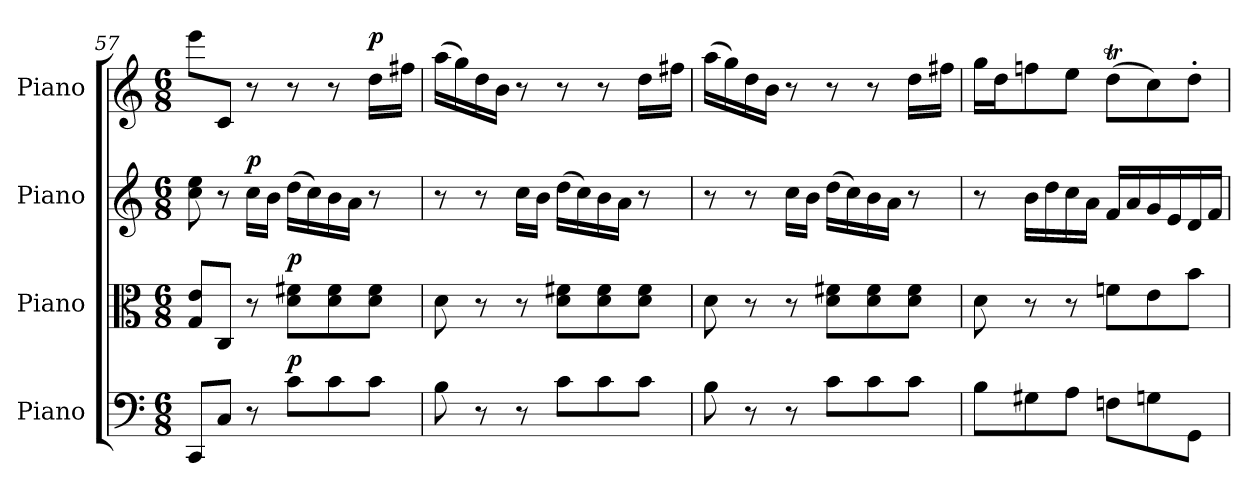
**kern	**dynam	**kern	**dynam	**kern	**dynam	**kern	**dynam
*part4	*part4	*part3	*part3	*part2	*part2	*part1	*part1
*staff4	*staff4	*staff3	*staff3	*staff2	*staff2	*staff1	*staff1
*I"Piano	*	*I"Piano	*	*I"Piano	*	*I"Piano	*
*I'Pno	*	*I'Pno	*	*I'Pno	*	*I'Pno	*
*clefF4	*	*clefC3	*	*clefG2	*	*clefG2	*
*k[]	*	*k[]	*	*k[]	*	*k[]	*
*M6/8	*	*M6/8	*	*M6/8	*	*M6/8	*
=57	=57	=57	=57	=57	=57	=57	=57
8CC/L	.	8G/ 8e/L	.	8cc\ 8ee\	.	8eee\L	.
8C/J	.	8C/J	.	8r	.	8c/J	.
!	!	!	!	!	!LO:DY:a	!	!
8r	.	8r	.	16cc\LL	p	8r	.
.	.	.	.	16b\JJ	.	.	.
!	!LO:DY:a	!	!LO:DY:a	!	!	!	!
8c\L	p	8d\ 8f#X\L	p	(16dd\LL	.	8r	.
.	.	.	.	16cc\)	.	.	.
8c\	.	8d\ 8f#\	.	16b\	.	8r	.
.	.	.	.	16a\JJ	.	.	.
!	!	!	!	!	!	!	!LO:DY:a
8c\J	.	8d\ 8f#\J	.	8r	.	16dd\LL	p
.	.	.	.	.	.	16ff#X\JJ	.
=58	=58	=58	=58	=58	=58	=58	=58
8B\	.	8d\	.	8r	.	(16aa\LL	.
.	.	.	.	.	.	16gg\)	.
8r	.	8r	.	8r	.	16dd\	.
.	.	.	.	.	.	16b\JJ	.
8r	.	8r	.	16cc\LL	.	8r	.
.	.	.	.	16b\JJ	.	.	.
8c\L	.	8d\ 8f#X\L	.	(16dd\LL	.	8r	.
.	.	.	.	16cc\)	.	.	.
8c\	.	8d\ 8f#\	.	16b\	.	8r	.
.	.	.	.	16a\JJ	.	.	.
8c\J	.	8d\ 8f#\J	.	8r	.	16dd\LL	.
.	.	.	.	.	.	16ff#X\JJ	.
!!LO:LB:g=z
=59	=59	=59	=59	=59	=59	=59	=59
8B\	.	8d\	.	8r	.	(16aa\LL	.
.	.	.	.	.	.	16gg\)	.
8r	.	8r	.	8r	.	16dd\	.
.	.	.	.	.	.	16b\JJ	.
8r	.	8r	.	16cc\LL	.	8r	.
.	.	.	.	16b\JJ	.	.	.
8c\L	.	8d\ 8f#X\L	.	(16dd\LL	.	8r	.
.	.	.	.	16cc\)	.	.	.
8c\	.	8d\ 8f#\	.	16b\	.	8r	.
.	.	.	.	16a\JJ	.	.	.
8c\J	.	8d\ 8f#\J	.	8r	.	16dd\LL	.
.	.	.	.	.	.	16ff#X\JJ	.
=60	=60	=60	=60	=60	=60	=60	=60
8B\L	.	8d\	.	8r	.	16gg\LL	.
.	.	.	.	.	.	16dd\J	.
8G#X\	.	8r	.	16b\LL	.	8ffn\	.
.	.	.	.	16dd\	.	.	.
8A\J	.	8r	.	16cc\	.	8ee\J	.
.	.	.	.	16a\JJ	.	.	.
8Fn\L	.	8fn\L	.	16f/LL	.	(8ddT\L	.
.	.	.	.	16a/	.	.	.
8Gn\	.	8e\	.	16g/	.	8cc\)	.
.	.	.	.	16e/	.	.	.
8GG\J	.	8b\J	.	16d/	.	8dd'\J	.
.	.	.	.	16f/JJ	.	.	.
=	=	=	=	=	=	=	=
*-	*-	*-	*-	*-	*-	*-	*-
